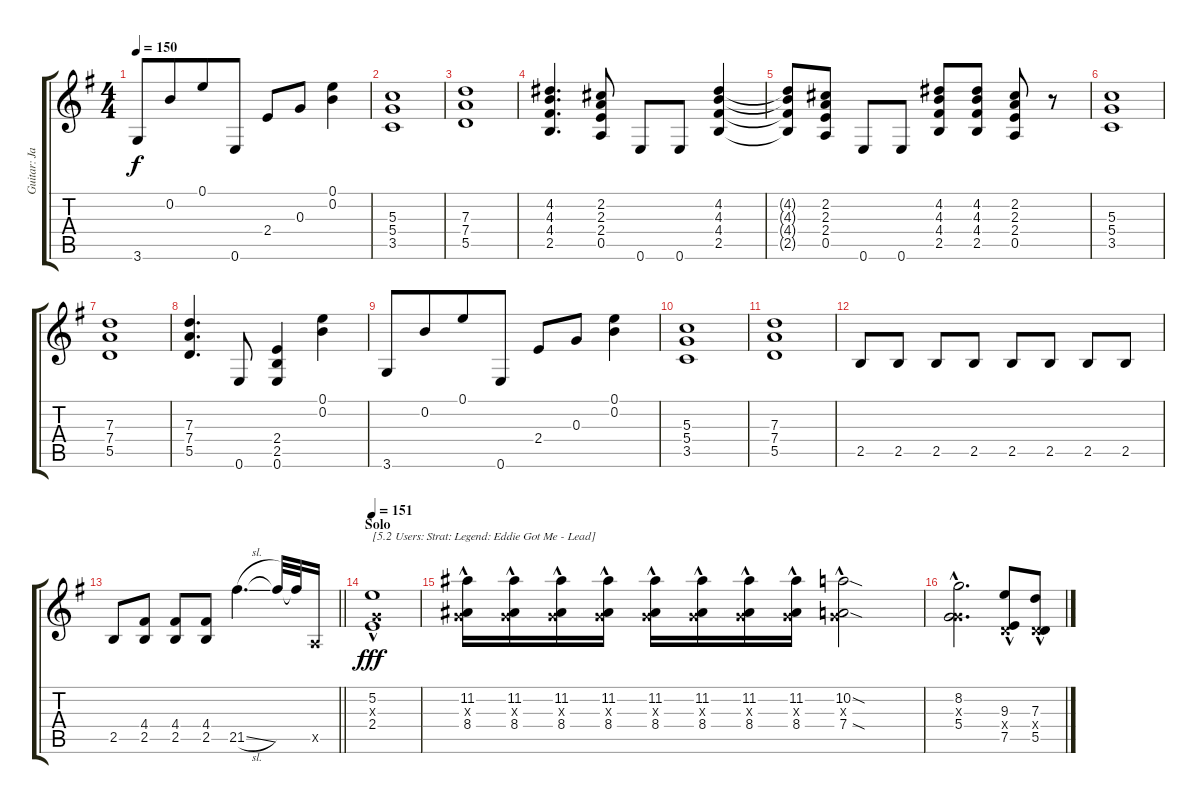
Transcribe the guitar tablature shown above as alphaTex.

\track ("Guitar: Jake I" "Guitar: Ja") {instrument overdrivenguitar}
\staff {score tabs}
\tuning (E4 B3 G3 D3 A2 E2) {hide}
\ts (4 4)
\tempo 150
\clef g2
\ks g
3.6.8{dy f} 0.2.8{beam merge} 0.1.8 0.6.8 2.4.8 0.3.8 (0.1 0.2).4 |
(5.3 5.4 3.5).1 |
(7.3 7.4 5.5).1 |
(4.2 4.3 4.4 2.5).4{d} (2.2 2.3 2.4 0.5).8 0.6.8 0.6.8 (4.2 4.3 4.4 2.5).4 |
(4.2{t} 4.3{t} 4.4{t} 2.5{t}).8 (2.2 2.3 2.4 0.5).8 0.6.8 0.6.8 (4.2 4.3 4.4 2.5).8 (4.2 4.3 4.4 2.5).8 (2.2 2.3 2.4 0.5).8 r.8 |
(5.3 5.4 3.5).1 |
(7.3 7.4 5.5).1 |
(7.3 7.4 5.5).4{d} 0.6.8 (2.4 2.5 0.6).4 (0.1 0.2).4 |
3.6.8 0.2.8{beam merge} 0.1.8 0.6.8 2.4.8 0.3.8 (0.1 0.2).4 |
(5.3 5.4 3.5).1 |
(7.3 7.4 5.5).1 |
2.5.8 2.5.8 2.5.8 2.5.8 2.5.8 2.5.8 2.5.8 2.5.8 |
\barLineRight lightlight
2.5.8 (4.4 2.5).8 (4.4 2.5).8 (4.4 2.5).8 21.5{sl}.4{d} 21.5{t}.32 21.5{t}.32 0.5{x}.16 |
\section ("" "Solo")
\tempo 151
(5.2{hac} 0.3{hac x} 2.4{hac}).1{txt "[5.2 Users: Strat: Legend: Eddie Got Me - Lead]" dy fff volume 16 instrument overdrivenguitar} |
(11.2{hac} 0.3{hac x} 8.4{hac}).16 (11.2{hac} 0.3{hac x} 8.4{hac}).16 (11.2{hac} 0.3{hac x} 8.4{hac}).16 (11.2{hac} 0.3{hac x} 8.4{hac}).16 (11.2{hac} 0.3{hac x} 8.4{hac}).16 (11.2{hac} 0.3{hac x} 8.4{hac}).16 (11.2{hac} 0.3{hac x} 8.4{hac}).16 (11.2{hac} 0.3{hac x} 8.4{hac}).16 (10.2{sod hac} 0.3{hac x} 7.4{sod hac}).2 |
(8.2{hac} 0.3{hac x} 5.4{hac}).2{d} (9.3{hac} 0.4{hac x} 7.5{hac}).8 (7.3{hac} 0.4{hac x} 5.5{hac}).8
